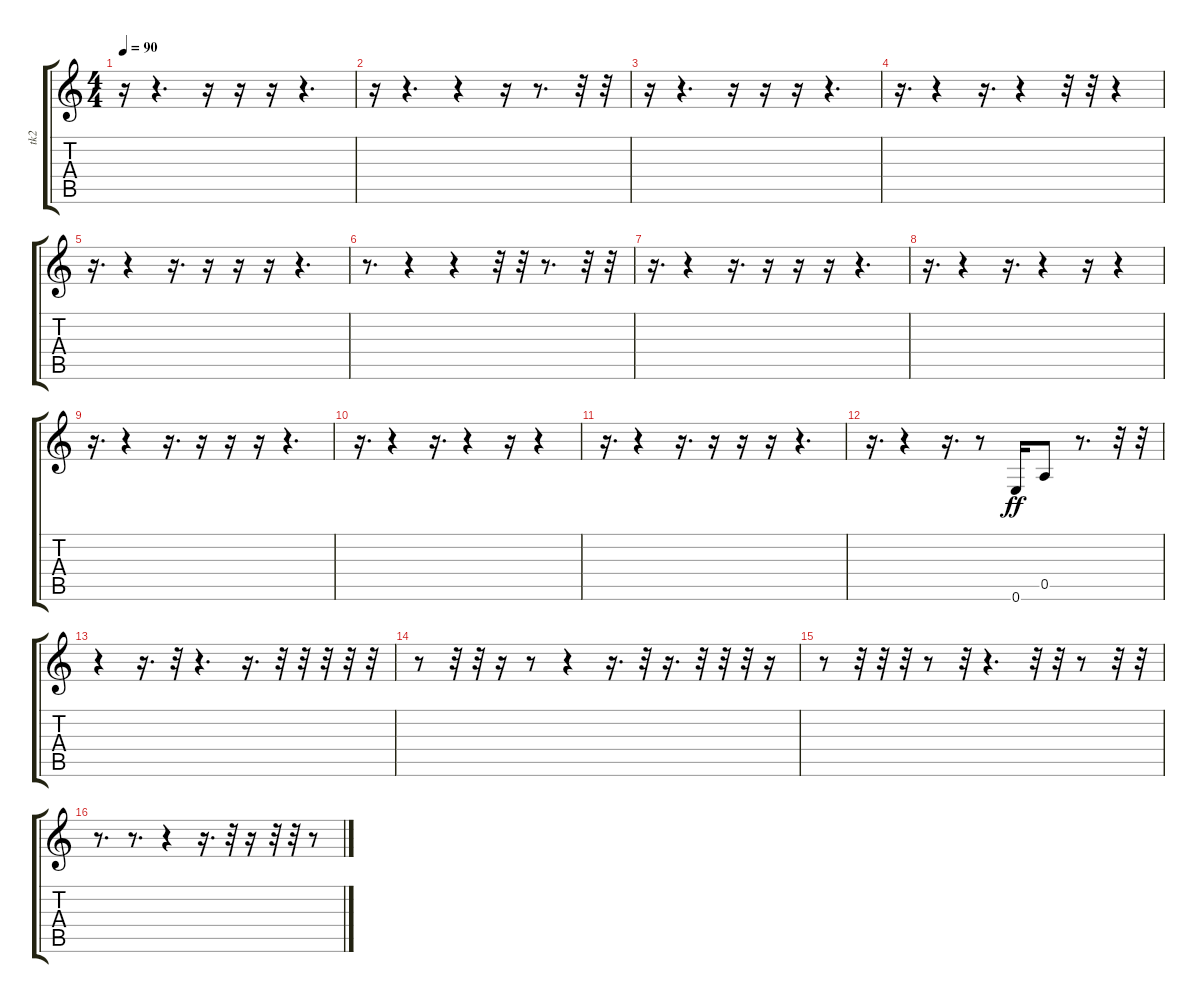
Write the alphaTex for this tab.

\track ("tk2" "tk2") {instrument electricbassfinger}
\staff {score tabs}
\tuning (E4 B3 G3 D3 A2 E2) {hide}
\ts (4 4)
\tempo 90
\clef g2
\ks c
r.16{dy ff} r.4{d} r.16 r.16 r.16 r.4{d} |
r.16 r.4{d} r.4 r.16 r.8{d} r.32 r.32 |
r.16 r.4{d} r.16 r.16 r.16 r.4{d} |
r.16{d} r.4 r.16{d} r.4 r.32 r.32 r.4 |
r.16{d} r.4 r.16{d} r.16 r.16 r.16 r.4{d} |
r.8{d} r.4 r.4 r.32 r.32 r.8{d} r.32 r.32 |
r.16{d} r.4 r.16{d} r.16 r.16 r.16 r.4{d} |
r.16{d} r.4 r.16{d} r.4 r.16 r.4 |
r.16{d} r.4 r.16{d} r.16 r.16 r.16 r.4{d} |
r.16{d} r.4 r.16{d} r.4 r.16 r.4 |
r.16{d} r.4 r.16{d} r.16 r.16 r.16 r.4{d} |
r.16{d} r.4 r.16{d} r.8 0.6.16 0.5.8 r.8{d} r.32 r.32 |
r.4 r.16{d} r.32 r.4{d} r.16{d} r.32 r.32 r.32 r.32 r.32 |
r.8 r.32 r.32 r.16 r.8 r.4 r.16{d} r.32 r.16{d} r.32 r.32 r.32 r.16 |
r.8 r.32 r.32 r.32 r.8 r.32 r.4{d} r.32 r.32 r.8 r.32 r.32 |
r.8{d} r.8{d} r.4 r.16{d} r.32 r.16 r.32 r.32 r.8
